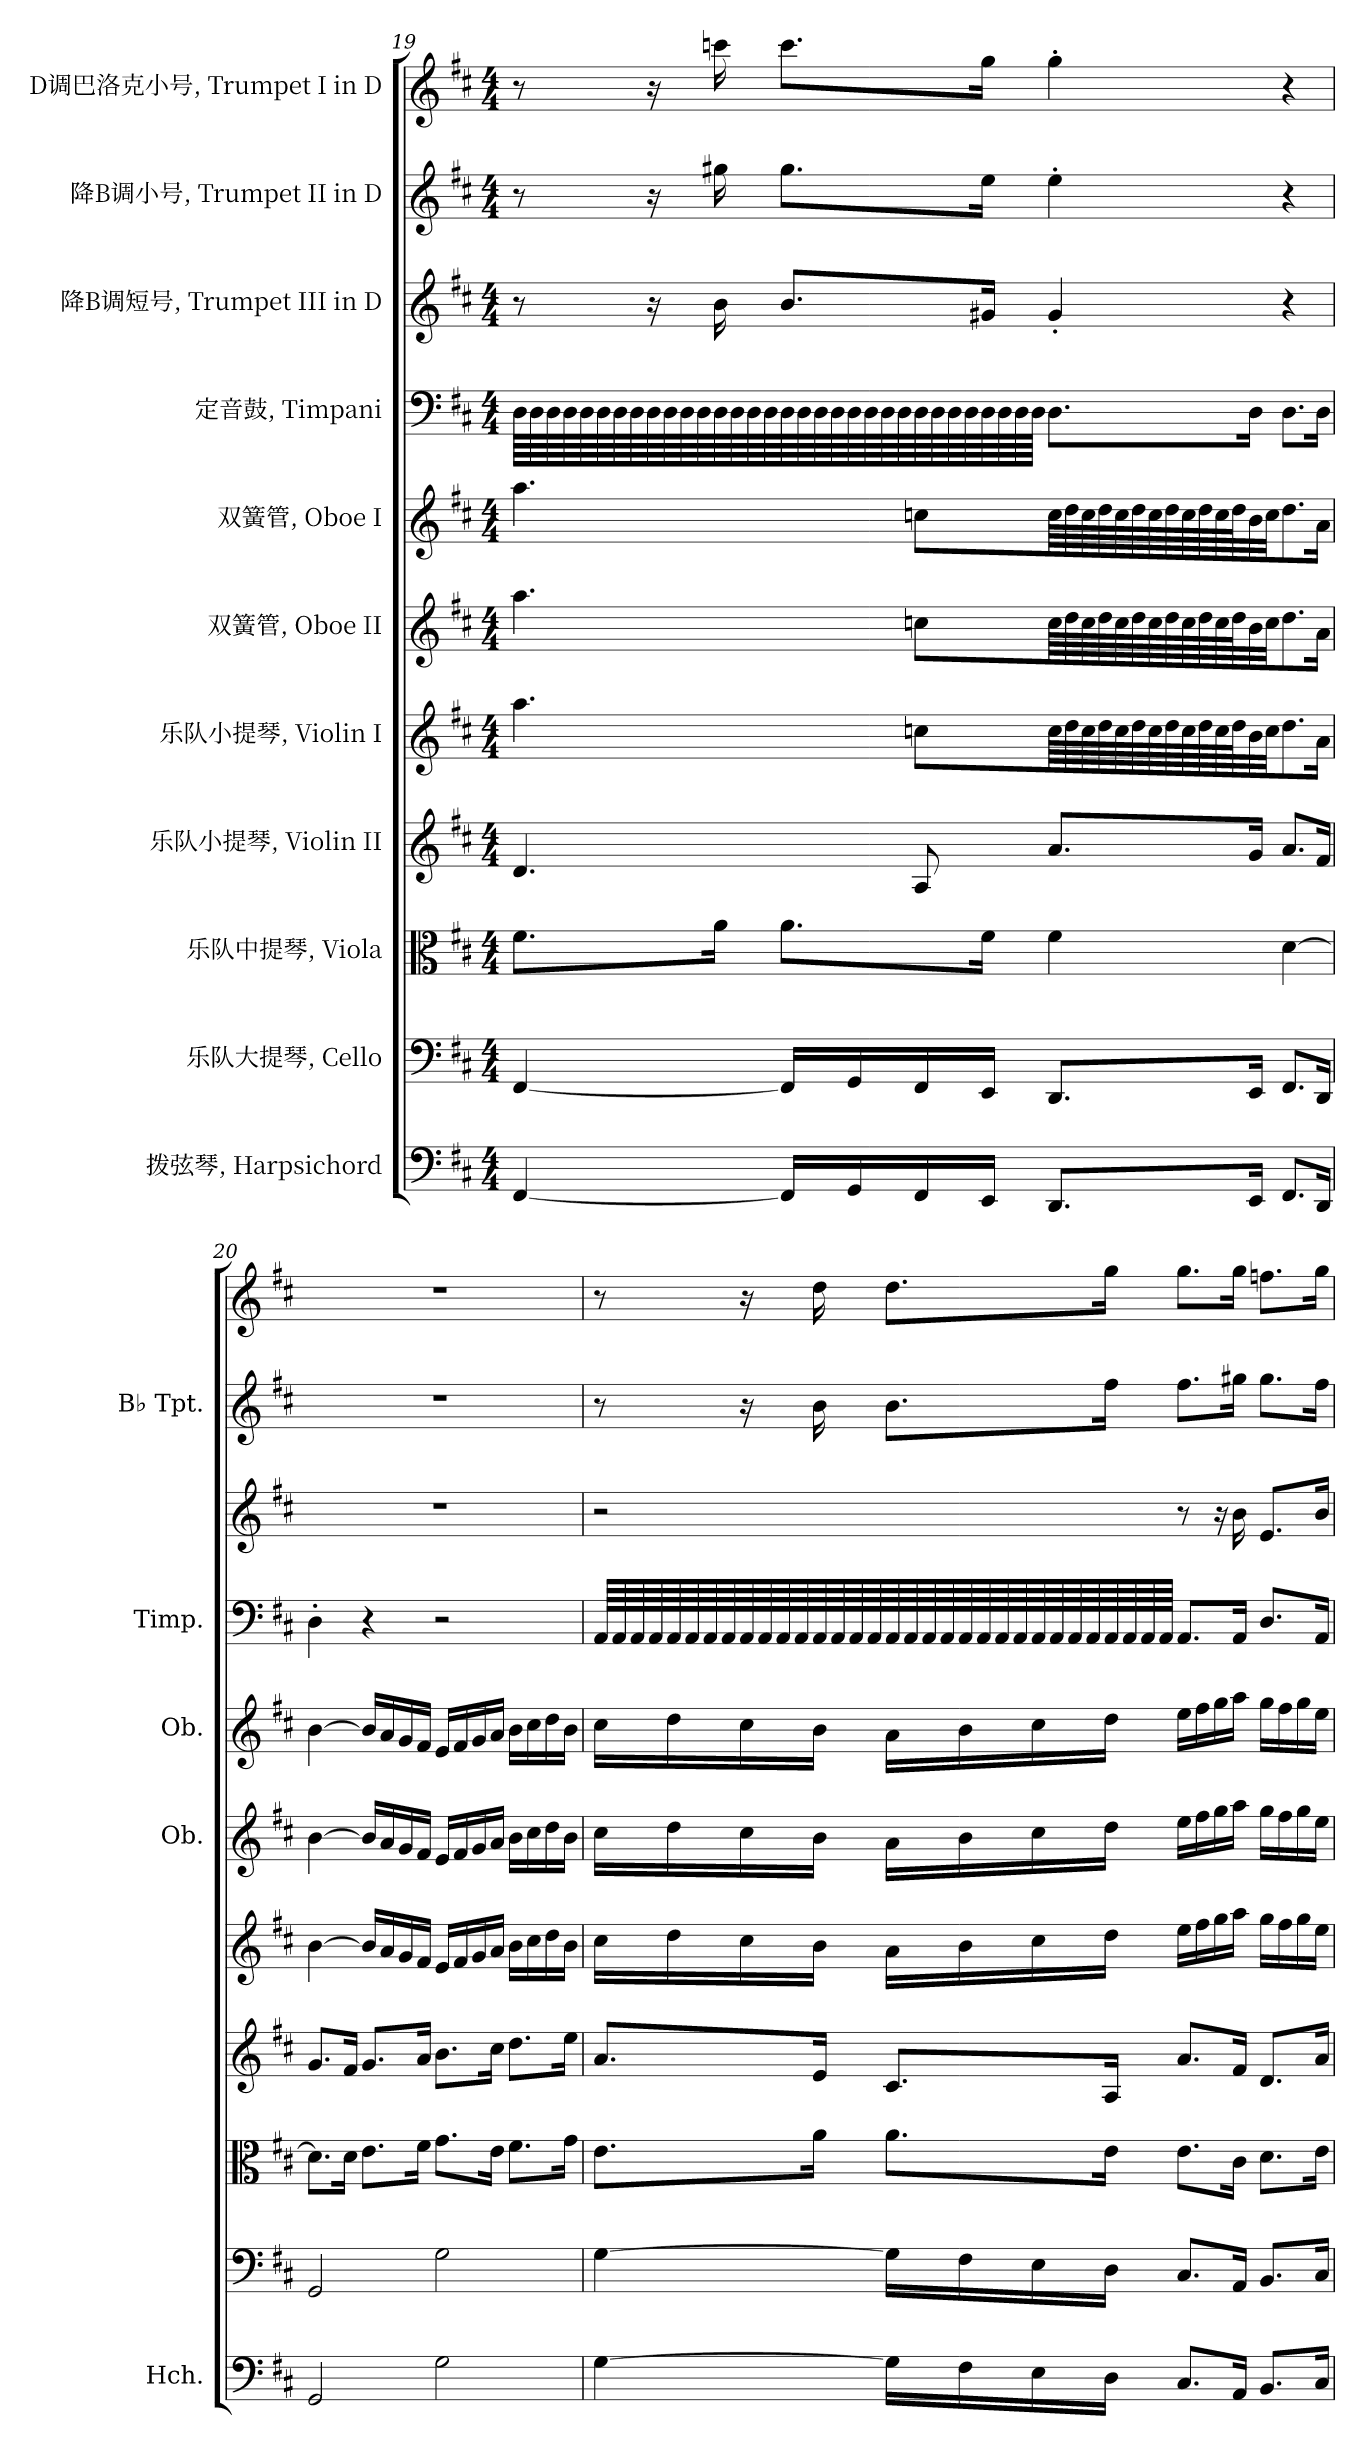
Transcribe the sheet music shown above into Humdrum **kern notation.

**kern	**kern	**kern	**kern	**kern	**kern	**kern	**kern	**kern	**kern	**kern
*part11	*part10	*part9	*part8	*part7	*part6	*part5	*part4	*part3	*part2	*part1
*staff11	*staff10	*staff9	*staff8	*staff7	*staff6	*staff5	*staff4	*staff3	*staff2	*staff1
*I"拨弦琴, Harpsichord	*I"乐队大提琴, Cello	*I"乐队中提琴, Viola	*I"乐队小提琴, Violin II	*I"乐队小提琴, Violin I	*I"双簧管, Oboe II	*I"双簧管, Oboe I	*I"定音鼓, Timpani	*I"降B调短号, Trumpet III in D	*I"降B调小号, Trumpet II in D	*I"D调巴洛克小号, Trumpet I in D
*I'Hch.	*	*	*	*	*I'Ob.	*I'Ob.	*I'Timp.	*	*I'B♭ Tpt.	*
!!LO:PB:g=z
*clefF4	*clefF4	*clefC3	*clefG2	*clefG2	*clefG2	*clefG2	*clefF4	*clefG2	*clefG2	*clefG2
*	*	*	*	*	*	*	*	*ITrd1c2	*ITrd1c2	*ITrd-1c-2
*k[f#c#]	*k[f#c#]	*k[f#c#]	*k[f#c#]	*k[f#c#]	*k[f#c#]	*k[f#c#]	*k[f#c#]	*k[]	*k[]	*k[f#c#g#d#]
*M4/4	*M4/4	*M4/4	*M4/4	*M4/4	*M4/4	*M4/4	*M4/4	*M4/4	*M4/4	*M4/4
=19	=19	=19	=19	=19	=19	=19	=19	=19	=19	=19
[4FF#/	[4FF#/	8.f#\L	4.d/	4.aa\	4.aa\	4.aa\	64D\LLLL	8r	8r	8r
.	.	.	.	.	.	.	64D\	.	.	.
.	.	.	.	.	.	.	64D\	.	.	.
.	.	.	.	.	.	.	64D\	.	.	.
.	.	.	.	.	.	.	64D\	.	.	.
.	.	.	.	.	.	.	64D\	.	.	.
.	.	.	.	.	.	.	64D\	.	.	.
.	.	.	.	.	.	.	64D\	.	.	.
.	.	.	.	.	.	.	64D\	16r	16r	16r
.	.	.	.	.	.	.	64D\	.	.	.
.	.	.	.	.	.	.	64D\	.	.	.
.	.	.	.	.	.	.	64D\	.	.	.
.	.	16a\Jk	.	.	.	.	64D\	16a\	16ff#X\	16dddn\
.	.	.	.	.	.	.	64D\	.	.	.
.	.	.	.	.	.	.	64D\	.	.	.
.	.	.	.	.	.	.	64D\	.	.	.
16FF#/LL]	16FF#/LL]	8.a\L	.	.	.	.	64D\	8.a/L	8.ff#\L	8.ddd\L
.	.	.	.	.	.	.	64D\	.	.	.
.	.	.	.	.	.	.	64D\	.	.	.
.	.	.	.	.	.	.	64D\	.	.	.
16GG/	16GG/	.	.	.	.	.	64D\	.	.	.
.	.	.	.	.	.	.	64D\	.	.	.
.	.	.	.	.	.	.	64D\	.	.	.
.	.	.	.	.	.	.	64D\	.	.	.
16FF#/	16FF#/	.	8A/	8ccn\L	8ccn\L	8ccn\L	64D\	.	.	.
.	.	.	.	.	.	.	64D\	.	.	.
.	.	.	.	.	.	.	64D\	.	.	.
.	.	.	.	.	.	.	64D\	.	.	.
16EE/JJ	16EE/JJ	16f#\Jk	.	.	.	.	64D\	16f#X/Jk	16dd\Jk	16aa\Jk
.	.	.	.	.	.	.	64D\	.	.	.
.	.	.	.	.	.	.	64D\	.	.	.
.	.	.	.	.	.	.	64D\JJJJ	.	.	.
8.DD/L	8.DD/L	4f#\	8.a/L	64cc\LLL	64cc\LLL	64cc\LLL	8.D\L	4f#'/	4dd'\	4aa'\
.	.	.	.	64dd\	64dd\	64dd\	.	.	.	.
.	.	.	.	64cc\	64cc\	64cc\	.	.	.	.
.	.	.	.	64dd\	64dd\	64dd\	.	.	.	.
.	.	.	.	64cc\	64cc\	64cc\	.	.	.	.
.	.	.	.	64dd\	64dd\	64dd\	.	.	.	.
.	.	.	.	64cc\	64cc\	64cc\	.	.	.	.
.	.	.	.	64dd\	64dd\	64dd\	.	.	.	.
.	.	.	.	64cc\	64cc\	64cc\	.	.	.	.
.	.	.	.	64dd\	64dd\	64dd\	.	.	.	.
.	.	.	.	64cc\	64cc\	64cc\	.	.	.	.
.	.	.	.	64dd\J	64dd\J	64dd\J	.	.	.	.
16EE/Jk	16EE/Jk	.	16g/Jk	32b\	32b\	32b\	16D\Jk	.	.	.
.	.	.	.	32cc\JJ	32cc\JJ	32cc\JJ	.	.	.	.
8.FF#/L	8.FF#/L	[4d\	8.a/L	8.dd\	8.dd\	8.dd\	8.D\L	4r	4r	4r
16DD/Jk	16DD/Jk	.	16f#/Jk	16a\Jk	16a\Jk	16a\Jk	16D\Jk	.	.	.
!!LO:PB:g=z
=20	=20	=20	=20	=20	=20	=20	=20	=20	=20	=20
2GG/	2GG/	8.d\L]	8.g/L	[4b\	[4b\	[4b\	4D'\	1r	1r	1r
.	.	16d\Jk	16f#/Jk	.	.	.	.	.	.	.
.	.	8.e\L	8.g/L	16b/LL]	16b/LL]	16b/LL]	4r	.	.	.
.	.	.	.	16a/	16a/	16a/	.	.	.	.
.	.	.	.	16g/	16g/	16g/	.	.	.	.
.	.	16f#\Jk	16a/Jk	16f#/JJ	16f#/JJ	16f#/JJ	.	.	.	.
2G\	2G\	8.g\L	8.b\L	16e/LL	16e/LL	16e/LL	2r	.	.	.
.	.	.	.	16f#/	16f#/	16f#/	.	.	.	.
.	.	.	.	16g/	16g/	16g/	.	.	.	.
.	.	16e\Jk	16cc#\Jk	16a/JJ	16a/JJ	16a/JJ	.	.	.	.
.	.	8.f#\L	8.dd\L	16b\LL	16b\LL	16b\LL	.	.	.	.
.	.	.	.	16cc#\	16cc#\	16cc#\	.	.	.	.
.	.	.	.	16dd\	16dd\	16dd\	.	.	.	.
.	.	16g\Jk	16ee\Jk	16b\JJ	16b\JJ	16b\JJ	.	.	.	.
!!LO:PB:g=z
=21	=21	=21	=21	=21	=21	=21	=21	=21	=21	=21
[4G\	[4G\	8.e\L	8.a/L	16cc#\LL	16cc#\LL	16cc#\LL	64AA/LLLL	2r	8r	8r
.	.	.	.	.	.	.	64AA/	.	.	.
.	.	.	.	.	.	.	64AA/	.	.	.
.	.	.	.	.	.	.	64AA/	.	.	.
.	.	.	.	16dd\	16dd\	16dd\	64AA/	.	.	.
.	.	.	.	.	.	.	64AA/	.	.	.
.	.	.	.	.	.	.	64AA/	.	.	.
.	.	.	.	.	.	.	64AA/	.	.	.
.	.	.	.	16cc#\	16cc#\	16cc#\	64AA/	.	16r	16r
.	.	.	.	.	.	.	64AA/	.	.	.
.	.	.	.	.	.	.	64AA/	.	.	.
.	.	.	.	.	.	.	64AA/	.	.	.
.	.	16a\Jk	16e/Jk	16b\JJ	16b\JJ	16b\JJ	64AA/	.	16a\	16ee\
.	.	.	.	.	.	.	64AA/	.	.	.
.	.	.	.	.	.	.	64AA/	.	.	.
.	.	.	.	.	.	.	64AA/	.	.	.
16G\LL]	16G\LL]	8.a\L	8.c#/L	16a\LL	16a\LL	16a\LL	64AA/	.	8.a\L	8.ee\L
.	.	.	.	.	.	.	64AA/	.	.	.
.	.	.	.	.	.	.	64AA/	.	.	.
.	.	.	.	.	.	.	64AA/	.	.	.
16F#\	16F#\	.	.	16b\	16b\	16b\	64AA/	.	.	.
.	.	.	.	.	.	.	64AA/	.	.	.
.	.	.	.	.	.	.	64AA/	.	.	.
.	.	.	.	.	.	.	64AA/	.	.	.
16E\	16E\	.	.	16cc#\	16cc#\	16cc#\	64AA/	.	.	.
.	.	.	.	.	.	.	64AA/	.	.	.
.	.	.	.	.	.	.	64AA/	.	.	.
.	.	.	.	.	.	.	64AA/	.	.	.
16D\JJ	16D\JJ	16e\Jk	16A/Jk	16dd\JJ	16dd\JJ	16dd\JJ	64AA/	.	16ee\Jk	16aa\Jk
.	.	.	.	.	.	.	64AA/	.	.	.
.	.	.	.	.	.	.	64AA/	.	.	.
.	.	.	.	.	.	.	64AA/JJJJ	.	.	.
8.C#/L	8.C#/L	8.e\L	8.a/L	16ee\LL	16ee\LL	16ee\LL	8.AA/L	8r	8.ee\L	8.aa\L
.	.	.	.	16ff#\	16ff#\	16ff#\	.	.	.	.
.	.	.	.	16gg\	16gg\	16gg\	.	16r	.	.
16AA/Jk	16AA/Jk	16c#\Jk	16f#/Jk	16aa\JJ	16aa\JJ	16aa\JJ	16AA/Jk	16a\	16ff#X\Jk	16aa\Jk
8.BB/L	8.BB/L	8.d\L	8.d/L	16gg\LL	16gg\LL	16gg\LL	8.D/L	8.d/L	8.ff#\L	8.ggn\L
.	.	.	.	16ff#\	16ff#\	16ff#\	.	.	.	.
.	.	.	.	16gg\	16gg\	16gg\	.	.	.	.
16C#/Jk	16C#/Jk	16e\Jk	16a/Jk	16ee\JJ	16ee\JJ	16ee\JJ	16AA/Jk	16a/Jk	16ee\Jk	16aa\Jk
=	=	=	=	=	=	=	=	=	=	=
*-	*-	*-	*-	*-	*-	*-	*-	*-	*-	*-
